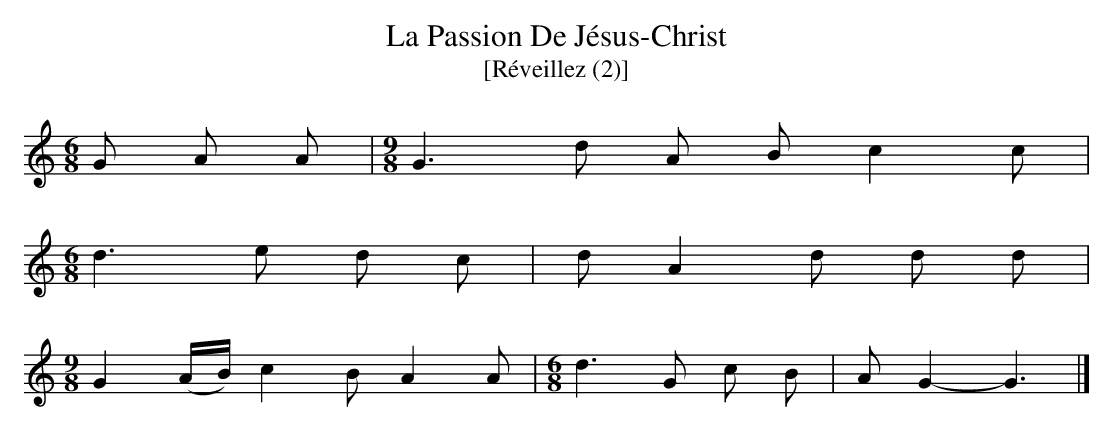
X:1
T:La Passion De Jésus-Christ
T:[Réveillez (2)]
M:6/8
L:1/8
K:Gmix
G A A | [M:9/8] G3 d A B c2 c |
[M:6/8] d3 e d c | d A2 d d d |
[M:9/8] G2 (A/B/) c2 B A2 A | [M:6/8] d3 G c B | A G2-G3 |]
